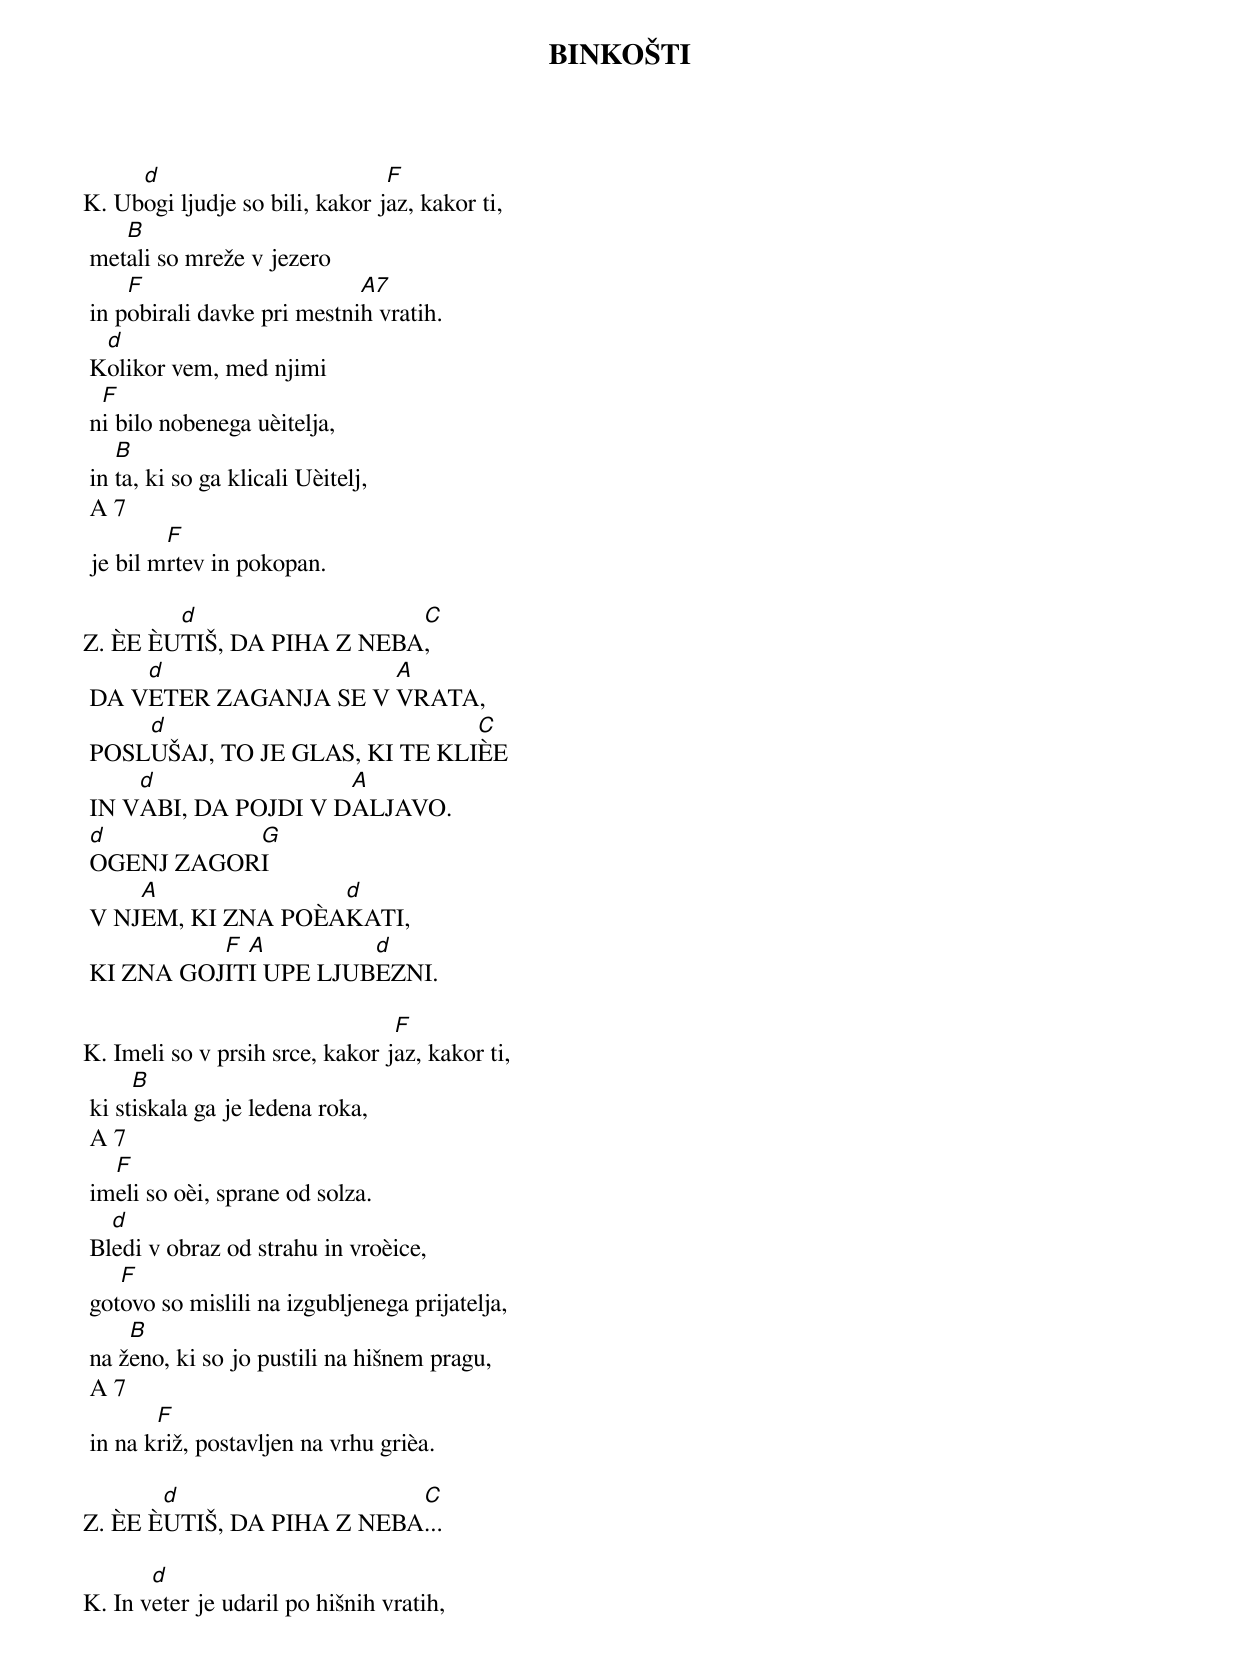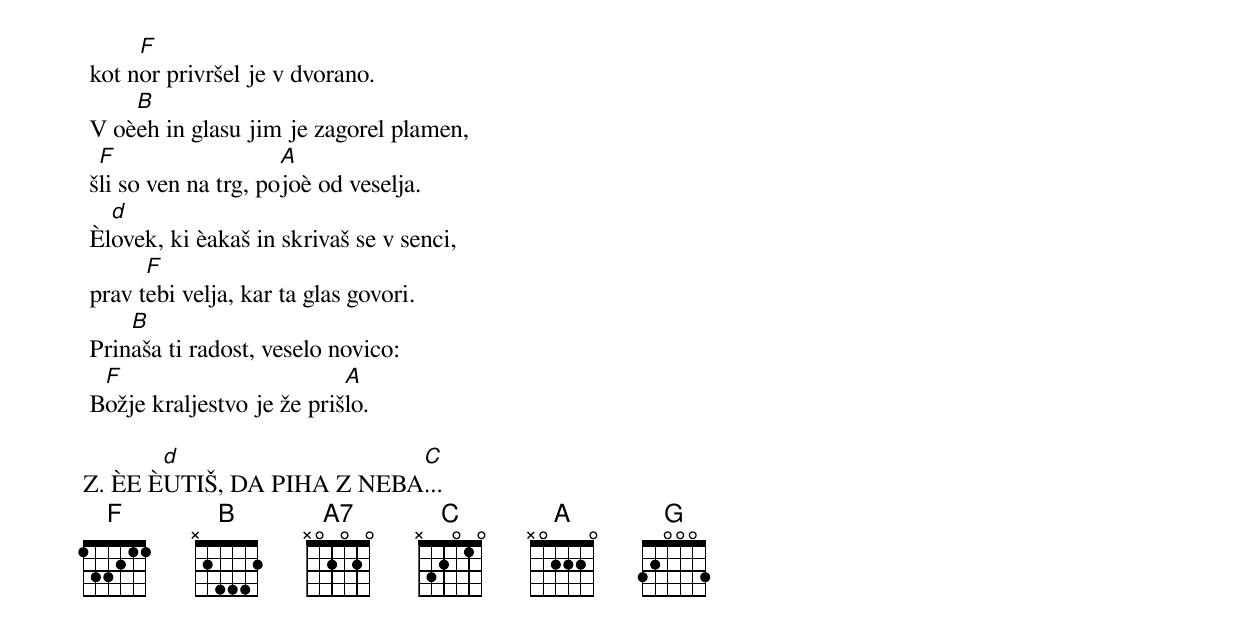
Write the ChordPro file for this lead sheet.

{title: BINKOŠTI}

K.	Ub[d]ogi ljudje so bili, kakor j[F]az, kakor ti,
	met[B]ali so mreže v jezero
	in p[F]obirali davke pri mestni[A7]h vratih.
	K[d]olikor vem, med njimi
	n[F]i bilo nobenega uèitelja,
	in [B]ta, ki so ga klicali Uèitelj,
	A 7
	je bil m[F]rtev in pokopan.

Z.	ÈE ÈU[d]TIŠ, DA PIHA Z NEBA[C],
	DA V[d]ETER ZAGANJA SE V [A]VRATA,
	POSL[d]UŠAJ, TO JE GLAS, KI TE KLI[C]ÈE
	IN V[d]ABI, DA POJDI V D[A]ALJAVO.
	[d]OGENJ ZAGOR[G]I
	V NJ[A]EM, KI ZNA POÈA[d]KATI,
	KI ZNA GOJ[F]IT[A]I UPE LJUB[d]EZNI.

K.	Imeli so v prsih srce, kakor j[F]az, kakor ti,
	ki st[B]iskala ga je ledena roka,
	A 7
	im[F]eli so oèi, sprane od solza.
	Bl[d]edi v obraz od strahu in vroèice,
	got[F]ovo so mislili na izgubljenega prijatelja,
	na ž[B]eno, ki so jo pustili na hišnem pragu,
	A 7
	in na k[F]riž, postavljen na vrhu grièa.

Z.	ÈE È[d]UTIŠ, DA PIHA Z NEBA[C]...

K.	In v[d]eter je udaril po hišnih vratih,
	kot n[F]or privršel je v dvorano.
	V oè[B]eh in glasu jim je zagorel plamen,
	š[F]li so ven na trg, po[A]joè od veselja.
	Èl[d]ovek, ki èakaš in skrivaš se v senci,
	prav t[F]ebi velja, kar ta glas govori.
	Prin[B]aša ti radost, veselo novico:
	B[F]ožje kraljestvo je že priš[A]lo.

Z.	ÈE È[d]UTIŠ, DA PIHA Z NEBA[C]...
